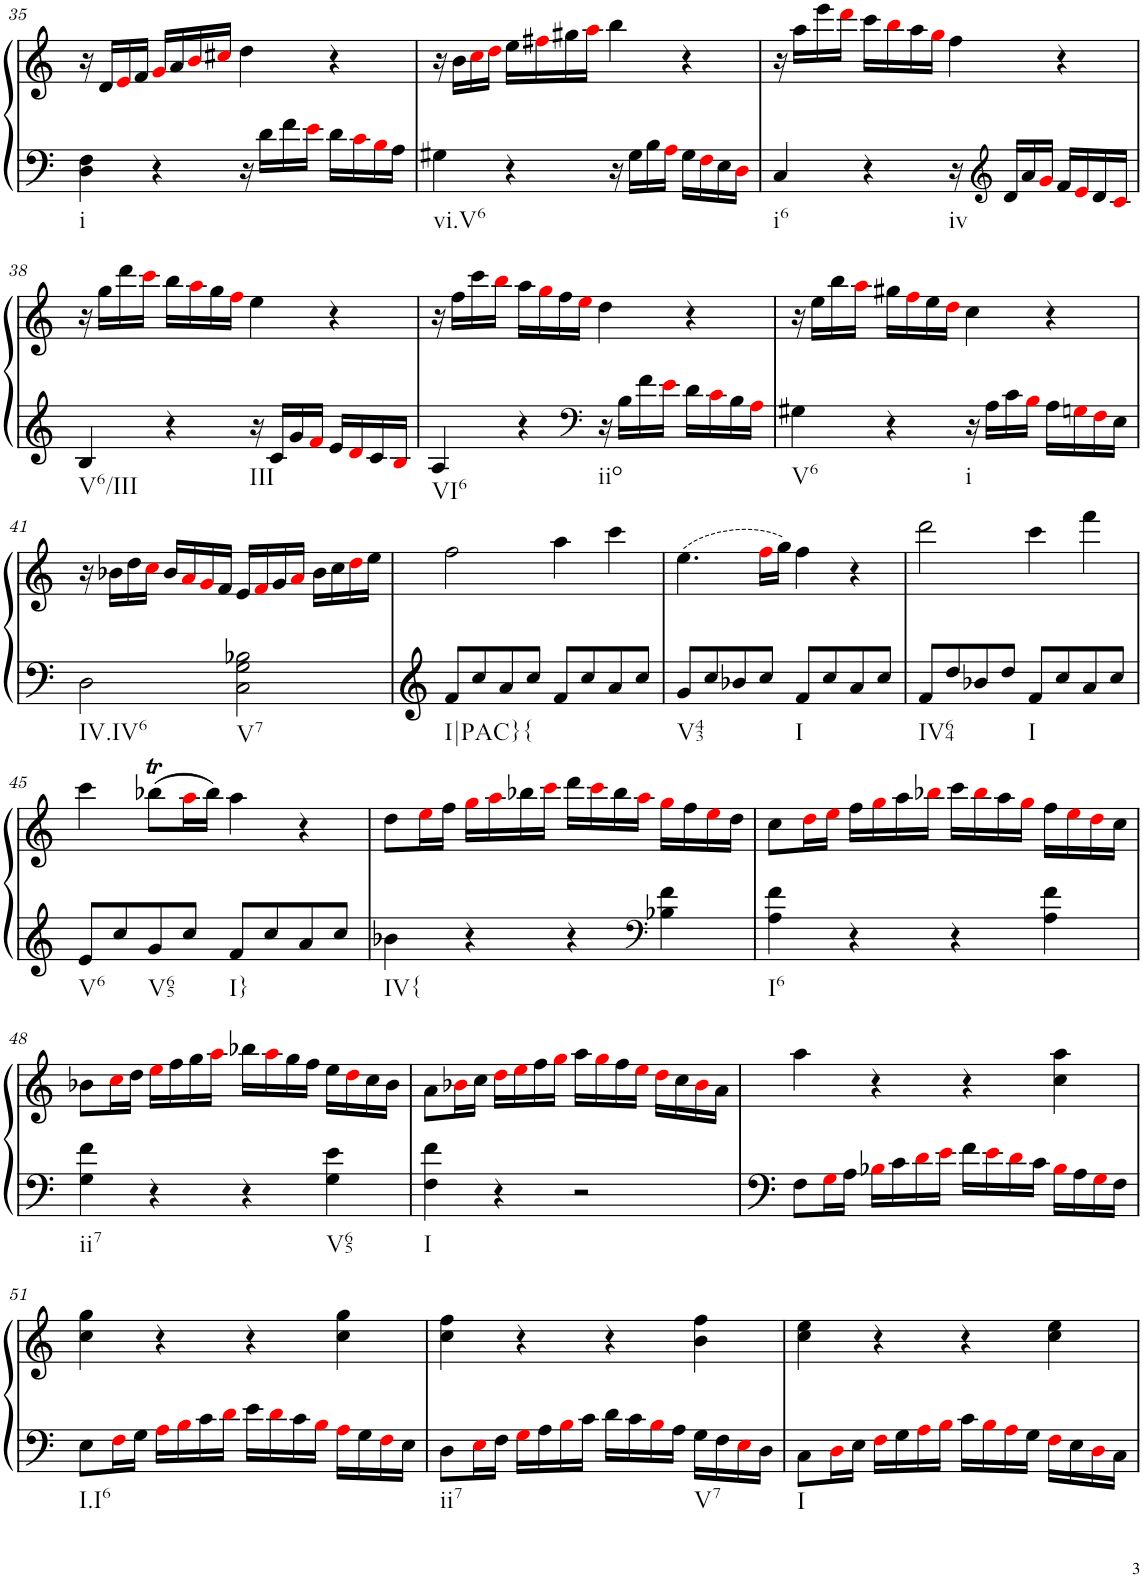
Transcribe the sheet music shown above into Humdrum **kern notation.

**kern	**kern
*part1	*part1
*staff2	*staff1
*I"Piano, Piano right	*
*I'Pno.	*
!!LO:PB:g=z
*clefF4	*clefG2
*k[]	*k[]
*M4/4	*M4/4
*met(c)	*met(c)
=35	=35
!LO:TX:b:t=i	!
4D\ 4F\	16r
.	16d/LL
.	16ei/
.	16f/JJ
4r	16gi/LL
.	16a/
.	16bi/
.	16cc#Xi/JJ
16r	4dd\
16d\LL	.
16f\	.
16ei\JJ	.
16d\LL	4r
16ci\	.
16Bi\	.
16A\JJ	.
=36	=36
!LO:TX:b:t=vi.V6	!
4G#X\	16r
.	16b\LL
.	16cci\
.	16ddi\JJ
4r	16ee\LL
.	16ff#Xi\
.	16gg#X\
.	16aai\JJ
16r	4bb\
16G#\LL	.
16B\	.
16Ai\JJ	.
16G#\LL	4r
16Fi\	.
16E\	.
16Di\JJ	.
=37	=37
!LO:TX:b:t=i6	!
4C/	16r
.	16aa\LL
.	16eee\
.	16dddi\JJ
4r	16ccc\LL
.	16bbi\
.	16aa\
.	16ggi\JJ
!LO:TX:b:t=iv	!
16r	4ff\
*clefG2	*
16d/LL	.
16a/	.
16gi/JJ	.
16f/LL	4r
16ei/	.
16d/	.
16ci/JJ	.
!!LO:LB:g=z
=38	=38
!LO:TX:b:t=V6/III	!
4B/	16r
.	16gg\LL
.	16ddd\
.	16ccci\JJ
4r	16bb\LL
.	16aai\
.	16gg\
.	16ffi\JJ
!LO:TX:b:t=III	!
16r	4ee\
16c/LL	.
16g/	.
16fi/JJ	.
16e/LL	4r
16di/	.
16c/	.
16Bi/JJ	.
=39	=39
!LO:TX:b:t=VI6	!
4A/	16r
.	16ff\LL
.	16ccc\
.	16bbi\JJ
4r	16aa\LL
.	16ggi\
.	16ff\
.	16eei\JJ
*clefF4	*
!LO:TX:b:t=iio	!
16r	4dd\
16B\LL	.
16f\	.
16ei\JJ	.
16d\LL	4r
16ci\	.
16B\	.
16Ai\JJ	.
=40	=40
!LO:TX:b:t=V6	!
4G#X\	16r
.	16ee\LL
.	16bb\
.	16aai\JJ
4r	16gg#X\LL
.	16ffi\
.	16ee\
.	16ddi\JJ
!LO:TX:b:t=i	!
16r	4cc\
16A\LL	.
16c\	.
16Bi\JJ	.
16A\LL	4r
16Gni\	.
16Fi\	.
16E\JJ	.
!!LO:LB:g=z
=41	=41
!LO:TX:b:t=IV.IV6	!
2D\	16r
.	16b-X\LL
.	16dd\
.	16cci\JJ
.	16b-/LL
.	16ai/
.	16gi/
.	16f/JJ
!LO:TX:b:t=V7	!
2C\ 2G\ 2B-X\	16e/LL
.	16fi/
.	16g/
.	16ai/JJ
.	16b-\LL
.	16cc\
.	16ddi\
.	16ee\JJ
=42	=42
!LO:TX:b:t=I|PAC}{	!
8f/L	2ff\
8cc/	.
8a/	.
8cc/J	.
8f/L	4aa\
8cc/	.
8a/	4ccc\
8cc/J	.
=43	=43
!LO:TX:b:t=V43	!
8g/L	(4.ee\
8cc/	.
8b-X/	.
8cc/J	16ffi\LL
.	16gg\JJ)
!LO:TX:b:t=I	!
8f/L	4ff\
8cc/	.
8a/	4r
8cc/J	.
=44	=44
!LO:TX:b:t=IV64	!
8f/L	2ddd\
8dd/	.
8b-X/	.
8dd/J	.
!LO:TX:b:t=I	!
8f/L	4ccc\
8cc/	.
8a/	4fff\
8cc/J	.
!!LO:LB:g=z
=45	=45
!LO:TX:b:t=V6	!
8e/L	4ccc\
8cc/	.
!LO:TX:b:t=V65	!
8g/	(8bb-XT\L
8cc/J	16aai\L
.	16bb-\JJ)
!LO:TX:b:t=I}	!
8f/L	4aa\
8cc/	.
8a/	4r
8cc/J	.
=46	=46
!LO:TX:b:t=IV{	!
4b-X\	8dd\L
.	16eei\L
.	16ff\JJ
4r	16ggi\LL
.	16aai\
.	16bb-X\
.	16ccci\JJ
4r	16ddd\LL
.	16ccci\
.	16bb-\
.	16aai\JJ
*clefF4	*
4B-X\ 4f\	16ggi\LL
.	16ff\
.	16eei\
.	16dd\JJ
=47	=47
!LO:TX:b:t=I6	!
4A\ 4f\	8cc\L
.	16ddi\L
.	16eei\JJ
4r	16ff\LL
.	16ggi\
.	16aa\
.	16bb-Xi\JJ
4r	16ccc\LL
.	16bb-i\
.	16aa\
.	16ggi\JJ
4A\ 4f\	16ff\LL
.	16eei\
.	16ddi\
.	16cc\JJ
!!LO:LB:g=z
=48	=48
!LO:TX:b:t=ii7	!
4G\ 4f\	8b-X\L
.	16cci\L
.	16dd\JJ
4r	16eei\LL
.	16ff\
.	16gg\
.	16aai\JJ
4r	16bb-X\LL
.	16aai\
.	16gg\
.	16ff\JJ
!LO:TX:b:t=V65	!
4G\ 4e\	16ee\LL
.	16ddi\
.	16cc\
.	16b-\JJ
=49	=49
!LO:TX:b:t=I	!
4F\ 4f\	8a\L
.	16b-Xi\L
.	16cc\JJ
4r	16ddi\LL
.	16eei\
.	16ff\
.	16ggi\JJ
2r	16aa\LL
.	16ggi\
.	16ff\
.	16eei\JJ
.	16ddi\LL
.	16cc\
.	16b-i\
.	16a\JJ
=50	=50
8F\L	4aa\
16Gi\L	.
16A\JJ	.
16B-Xi\LL	4r
16c\	.
16di\	.
16ei\JJ	.
16f\LL	4r
16ei\	.
16di\	.
16c\JJ	.
16B-i\LL	4cc\ 4aa\
16A\	.
16Gi\	.
16F\JJ	.
!!LO:LB:g=z
=51	=51
!LO:TX:b:t=I.I6	!
8E\L	4cc\ 4gg\
16Fi\L	.
16G\JJ	.
16Ai\LL	4r
16Bi\	.
16c\	.
16di\JJ	.
16e\LL	4r
16di\	.
16c\	.
16Bi\JJ	.
16Ai\LL	4cc\ 4gg\
16G\	.
16Fi\	.
16E\JJ	.
=52	=52
!LO:TX:b:t=ii7	!
8D\L	4cc\ 4ff\
16Ei\L	.
16F\JJ	.
16Gi\LL	4r
16A\	.
16Bi\	.
16c\JJ	.
16d\LL	4r
16c\	.
16Bi\	.
16A\JJ	.
!LO:TX:b:t=V7	!
16G\LL	4b\ 4ff\
16F\	.
16Ei\	.
16D\JJ	.
=53	=53
!LO:TX:b:t=I	!
8C\L	4cc\ 4ee\
16Di\L	.
16E\JJ	.
16Fi\LL	4r
16G\	.
16Ai\	.
16Bi\JJ	.
16c\LL	4r
16Bi\	.
16Ai\	.
16G\JJ	.
16Fi\LL	4cc\ 4ee\
16E\	.
16Di\	.
16C\JJ	.
=	=
*-	*-
